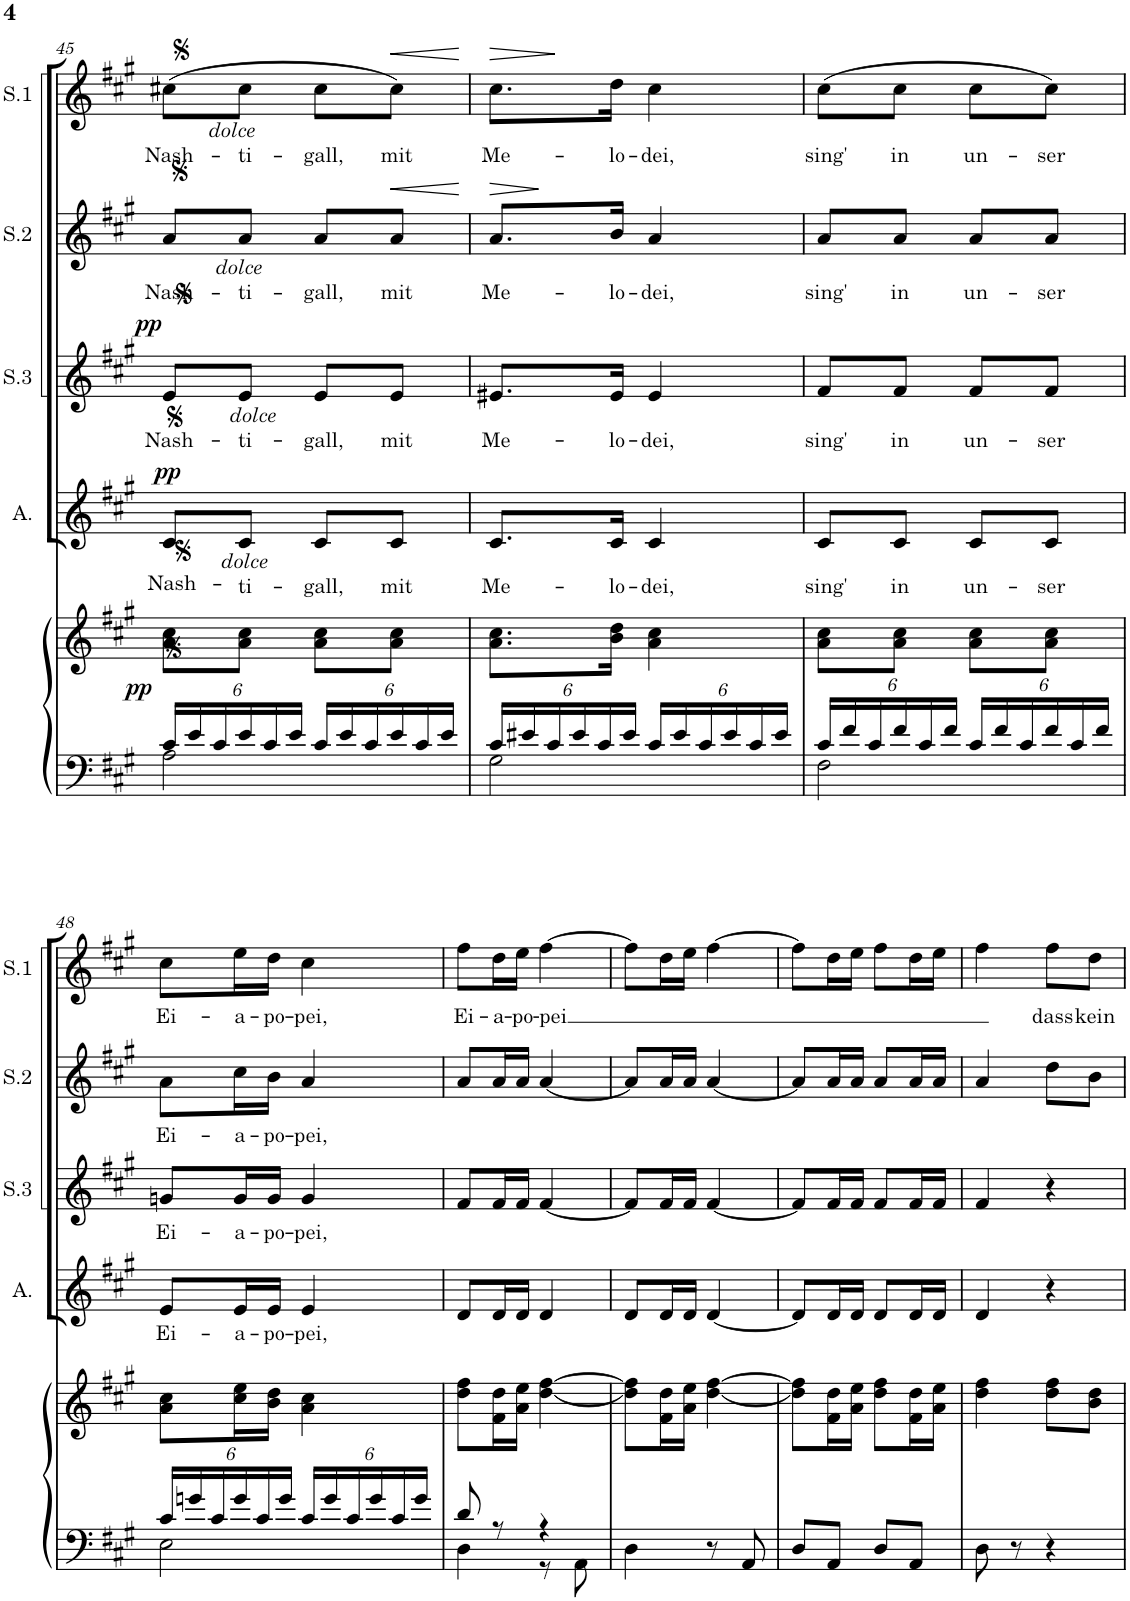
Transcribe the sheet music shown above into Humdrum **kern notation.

**kern	**kern	**dynam	**kern	**text	**dynam	**kern	**text	**dynam	**kern	**text	**dynam	**kern	**text	**dynam
*part5	*part5	*part5	*part4	*part4	*part4	*part3	*part3	*part3	*part2	*part2	*part2	*part1	*part1	*part1
*staff6	*staff5	*staff5/6	*staff4	*staff4	*staff4	*staff3	*staff3	*staff3	*staff2	*staff2	*staff2	*staff1	*staff1	*staff1
*I"Piano	*	*	*I"Alto	*	*	*I"Soprano3	*	*	*I"Soprano2	*	*	*I"Soprano1	*	*
*I'Pno	*	*	*I'A.	*	*	*I'S.3	*	*	*I'S.2	*	*	*I'S.1	*	*
!!LO:PB:g=z
*clefF4	*clefG2	*	*clefG2	*	*	*clefG2	*	*	*clefG2	*	*	*clefG2	*	*
*k[f#c#g#]	*k[f#c#g#]	*	*k[f#c#g#]	*	*	*k[f#c#g#]	*	*	*k[f#c#g#]	*	*	*k[f#c#g#]	*	*
*M2/4	*M2/4	*	*M2/4	*	*	*M2/4	*	*	*M2/4	*	*	*M2/4	*	*
*Xbrackettup	*	*	*	*	*	*	*	*	*	*	*	*	*	*
=45	=45	=45	=45	=45	=45	=45	=45	=45	=45	=45	=45	=45	=45	=45
*^	*	*	*	*	*	*	*	*	*	*	*	*	*	*
!	!	!	!LO:DY:b	!	!LO:LY:b	!LO:DY:a	!	!LO:LY:b	!LO:DY:a	!	!LO:LY:b	!	!	!LO:LY:b	!
24c#/LL	2A\	8a\ 8cc#\L	pp	8c#/L	Nash-	pp	8e/L	Nash-	pp	8a/L	Nash-	.	(8cc#X\L	Nash-	.
24e/	.	.	.	.	.	.	.	.	.	.	.	.	.	.	.
24c#/	.	.	.	.	.	.	.	.	.	.	.	.	.	.	.
!	!	!	!	!	!	!	!	!	!	!	!	!	!LO:TX:b:i:t=dolce	!	!
!	!	!	!	!	!	!	!	!	!	!LO:TX:b:i:t=dolce	!	!	!	!	!
!	!	!	!	!	!	!	!LO:TX:b:i:t=dolce	!	!	!	!	!	!	!	!
!	!	!	!	!LO:TX:b:i:t=dolce	!	!	!	!	!	!	!	!	!	!	!
!	!	!	!	!	!LO:LY:b	!	!	!LO:LY:b	!	!	!LO:LY:b	!	!	!LO:LY:b	!
24e/	.	8a\ 8cc#\J	.	8c#/J	-ti-	.	8e/J	-ti-	.	8a/J	-ti-	.	8cc#\J	-ti-	.
24c#/	.	.	.	.	.	.	.	.	.	.	.	.	.	.	.
24e/JJ	.	.	.	.	.	.	.	.	.	.	.	.	.	.	.
!	!	!	!	!	!LO:LY:b	!	!	!LO:LY:b	!	!	!LO:LY:b	!	!	!LO:LY:b	!
24c#/LL	.	8a\ 8cc#\L	.	8c#/L	-gall,	.	8e/L	-gall,	.	8a/L	-gall,	.	8cc#\L	-gall,	.
24e/	.	.	.	.	.	.	.	.	.	.	.	.	.	.	.
24c#/	.	.	.	.	.	.	.	.	.	.	.	.	.	.	.
!	!	!	!	!	!LO:LY:b	!	!	!LO:LY:b	!	!	!LO:LY:b	!LO:HP:b	!	!LO:LY:b	!LO:HP:b
24e/	.	8a\ 8cc#\J	.	8c#/J	mit	.	8e/J	mit	.	8a/J	mit	<	8cc#\J)	mit	<
24c#/	.	.	.	.	.	.	.	.	.	.	.	.	.	.	.
24e/JJ	.	.	.	.	.	.	.	.	.	.	.	.	.	.	.
*v	*v	*	*	*	*	*	*	*	*	*	*	*	*	*	*
.	.	.	.	.	.	.	.	.	.	.	[	.	.	[
=46	=46	=46	=46	=46	=46	=46	=46	=46	=46	=46	=46	=46	=46	=46
*^	*	*	*	*	*	*	*	*	*	*	*	*	*	*
!	!	!	!	!	!LO:LY:b	!	!	!LO:LY:b	!	!	!LO:LY:b	!LO:HP:b	!	!LO:LY:b	!LO:HP:b
24c#/LL	2G#\	8.a\ 8.cc#\L	.	8.c#/L	Me-	.	8.e#X/L	Me-	.	8.a/L	Me-	>	8.cc#\L	Me-	>
24e#X/	.	.	.	.	.	.	.	.	.	.	.	.	.	.	.
24c#/	.	.	.	.	.	.	.	.	.	.	.	.	.	.	.
24e#/	.	.	.	.	.	.	.	.	.	.	.	.	.	.	.
24c#/	.	.	.	.	.	.	.	.	.	.	.	.	.	.	.
!	!	!	!	!	!LO:LY:b	!	!	!LO:LY:b	!	!	!LO:LY:b	!	!	!LO:LY:b	!
.	.	16b\ 16dd\Jk	.	16c#/Jk	-lo-	.	16e#/Jk	-lo-	.	16b/Jk	-lo-	]	16dd\Jk	-lo-	]
24e#/JJ	.	.	.	.	.	.	.	.	.	.	.	.	.	.	.
!	!	!	!	!	!LO:LY:b	!	!	!LO:LY:b	!	!	!LO:LY:b	!	!	!LO:LY:b	!
24c#/LL	.	4a\ 4cc#\	.	4c#/	-dei,	.	4e#/	-dei,	.	4a/	-dei,	.	4cc#\	-dei,	.
24e#/	.	.	.	.	.	.	.	.	.	.	.	.	.	.	.
24c#/	.	.	.	.	.	.	.	.	.	.	.	.	.	.	.
24e#/	.	.	.	.	.	.	.	.	.	.	.	.	.	.	.
24c#/	.	.	.	.	.	.	.	.	.	.	.	.	.	.	.
24e#/JJ	.	.	.	.	.	.	.	.	.	.	.	.	.	.	.
=47	=47	=47	=47	=47	=47	=47	=47	=47	=47	=47	=47	=47	=47	=47	=47
!	!	!	!	!	!LO:LY:b	!	!	!LO:LY:b	!	!	!LO:LY:b	!	!	!LO:LY:b	!
24c#/LL	2F#\	8a\ 8cc#\L	.	8c#/L	sing'	.	8f#/L	sing'	.	8a/L	sing'	.	(8cc#\L	sing'	.
24f#/	.	.	.	.	.	.	.	.	.	.	.	.	.	.	.
24c#/	.	.	.	.	.	.	.	.	.	.	.	.	.	.	.
!	!	!	!	!	!LO:LY:b	!	!	!LO:LY:b	!	!	!LO:LY:b	!	!	!LO:LY:b	!
24f#/	.	8a\ 8cc#\J	.	8c#/J	in	.	8f#/J	in	.	8a/J	in	.	8cc#\J	in	.
24c#/	.	.	.	.	.	.	.	.	.	.	.	.	.	.	.
24f#/JJ	.	.	.	.	.	.	.	.	.	.	.	.	.	.	.
!	!	!	!	!	!LO:LY:b	!	!	!LO:LY:b	!	!	!LO:LY:b	!	!	!LO:LY:b	!
24c#/LL	.	8a\ 8cc#\L	.	8c#/L	un-	.	8f#/L	un-	.	8a/L	un-	.	8cc#\L	un-	.
24f#/	.	.	.	.	.	.	.	.	.	.	.	.	.	.	.
24c#/	.	.	.	.	.	.	.	.	.	.	.	.	.	.	.
!	!	!	!	!	!LO:LY:b	!	!	!LO:LY:b	!	!	!LO:LY:b	!	!	!LO:LY:b	!
24f#/	.	8a\ 8cc#\J	.	8c#/J	-ser	.	8f#/J	-ser	.	8a/J	-ser	.	8cc#\J)	-ser	.
24c#/	.	.	.	.	.	.	.	.	.	.	.	.	.	.	.
24f#/JJ	.	.	.	.	.	.	.	.	.	.	.	.	.	.	.
!!LO:LB:g=z
=48	=48	=48	=48	=48	=48	=48	=48	=48	=48	=48	=48	=48	=48	=48	=48
!	!	!	!	!	!LO:LY:b	!	!	!LO:LY:b	!	!	!LO:LY:b	!	!	!LO:LY:b	!
24c#/LL	2E\	8a\ 8cc#\L	.	8e/L	Ei-	.	8gn/L	Ei-	.	8a\L	Ei-	.	8cc#\L	Ei-	.
24gn/	.	.	.	.	.	.	.	.	.	.	.	.	.	.	.
24c#/	.	.	.	.	.	.	.	.	.	.	.	.	.	.	.
!	!	!	!	!	!LO:LY:b	!	!	!LO:LY:b	!	!	!LO:LY:b	!	!	!LO:LY:b	!
24g/	.	16cc#\ 16ee\L	.	16e/L	-a-	.	16g/L	-a-	.	16cc#\L	-a-	.	16ee\L	-a-	.
24c#/	.	.	.	.	.	.	.	.	.	.	.	.	.	.	.
!	!	!	!	!	!LO:LY:b	!	!	!LO:LY:b	!	!	!LO:LY:b	!	!	!LO:LY:b	!
.	.	16b\ 16dd\JJ	.	16e/JJ	-po-	.	16g/JJ	-po-	.	16b\JJ	-po-	.	16dd\JJ	-po-	.
24g/JJ	.	.	.	.	.	.	.	.	.	.	.	.	.	.	.
!	!	!	!	!	!LO:LY:b	!	!	!LO:LY:b	!	!	!LO:LY:b	!	!	!LO:LY:b	!
24c#/LL	.	4a\ 4cc#\	.	4e/	-pei,	.	4g/	-pei,	.	4a/	-pei,	.	4cc#\	-pei,	.
24g/	.	.	.	.	.	.	.	.	.	.	.	.	.	.	.
24c#/	.	.	.	.	.	.	.	.	.	.	.	.	.	.	.
24g/	.	.	.	.	.	.	.	.	.	.	.	.	.	.	.
24c#/	.	.	.	.	.	.	.	.	.	.	.	.	.	.	.
24g/JJ	.	.	.	.	.	.	.	.	.	.	.	.	.	.	.
=49	=49	=49	=49	=49	=49	=49	=49	=49	=49	=49	=49	=49	=49	=49	=49
!	!	!	!	!	!	!	!	!	!	!	!	!	!	!LO:LY:b	!
8d/	4D\	8dd\ 8ff#\L	.	8d/L	.	.	8f#/L	.	.	8a/L	.	.	8ff#\L	Ei-	.
!	!	!	!	!	!	!	!	!	!	!	!	!	!	!LO:LY:b	!
8r	.	16f#\ 16dd\L	.	16d/L	.	.	16f#/L	.	.	16a/L	.	.	16dd\L	-a-	.
!	!	!	!	!	!	!	!	!	!	!	!	!	!	!LO:LY:b	!
.	.	16a\ 16ee\JJ	.	16d/JJ	.	.	16f#/JJ	.	.	16a/JJ	.	.	16ee\JJ	-po-	.
!	!	!	!	!	!	!	!	!	!	!	!	!	!	!LO:LY:b	!
4r	8r	[4dd\ [4ff#\	.	4d/	.	.	[4f#/	.	.	[4a/	.	.	[4ff#\	-pei	.
.	8AA\	.	.	.	.	.	.	.	.	.	.	.	.	.	.
*v	*v	*	*	*	*	*	*	*	*	*	*	*	*	*	*
=50	=50	=50	=50	=50	=50	=50	=50	=50	=50	=50	=50	=50	=50	=50
4D\	8dd\] 8ff#\]L	.	8d/L	.	.	8f#/L]	.	.	8a/L]	.	.	8ff#\L]	.	.
.	16f#\ 16dd\L	.	16d/L	.	.	16f#/L	.	.	16a/L	.	.	16dd\L	.	.
.	16a\ 16ee\JJ	.	16d/JJ	.	.	16f#/JJ	.	.	16a/JJ	.	.	16ee\JJ	.	.
8r	[4dd\ [4ff#\	.	[4d/	.	.	[4f#/	.	.	[4a/	.	.	[4ff#\	.	.
8AA/	.	.	.	.	.	.	.	.	.	.	.	.	.	.
=51	=51	=51	=51	=51	=51	=51	=51	=51	=51	=51	=51	=51	=51	=51
8D/L	8dd\] 8ff#\]L	.	8d/L]	.	.	8f#/L]	.	.	8a/L]	.	.	8ff#\L]	.	.
8AA/J	16f#\ 16dd\L	.	16d/L	.	.	16f#/L	.	.	16a/L	.	.	16dd\L	.	.
.	16a\ 16ee\JJ	.	16d/JJ	.	.	16f#/JJ	.	.	16a/JJ	.	.	16ee\JJ	.	.
8D/L	8dd\ 8ff#\L	.	8d/L	.	.	8f#/L	.	.	8a/L	.	.	8ff#\L	.	.
8AA/J	16f#\ 16dd\L	.	16d/L	.	.	16f#/L	.	.	16a/L	.	.	16dd\L	.	.
.	16a\ 16ee\JJ	.	16d/JJ	.	.	16f#/JJ	.	.	16a/JJ	.	.	16ee\JJ	.	.
=52	=52	=52	=52	=52	=52	=52	=52	=52	=52	=52	=52	=52	=52	=52
8D\	4dd\ 4ff#\	.	4d/	.	.	4f#/	.	.	4a/	.	.	4ff#\	.	.
8r	.	.	.	.	.	.	.	.	.	.	.	.	.	.
!	!	!	!	!	!	!	!	!	!	!	!	!	!LO:LY:b	!
4r	8dd\ 8ff#\L	.	4r	.	.	4r	.	.	8dd\L	.	.	8ff#\L	dass	.
!	!	!	!	!	!	!	!	!	!	!	!	!	!LO:LY:b	!
.	8b\ 8dd\J	.	.	.	.	.	.	.	8b\J	.	.	8dd\J	kein	.
=	=	=	=	=	=	=	=	=	=	=	=	=	=	=
*-	*-	*-	*-	*-	*-	*-	*-	*-	*-	*-	*-	*-	*-	*-
